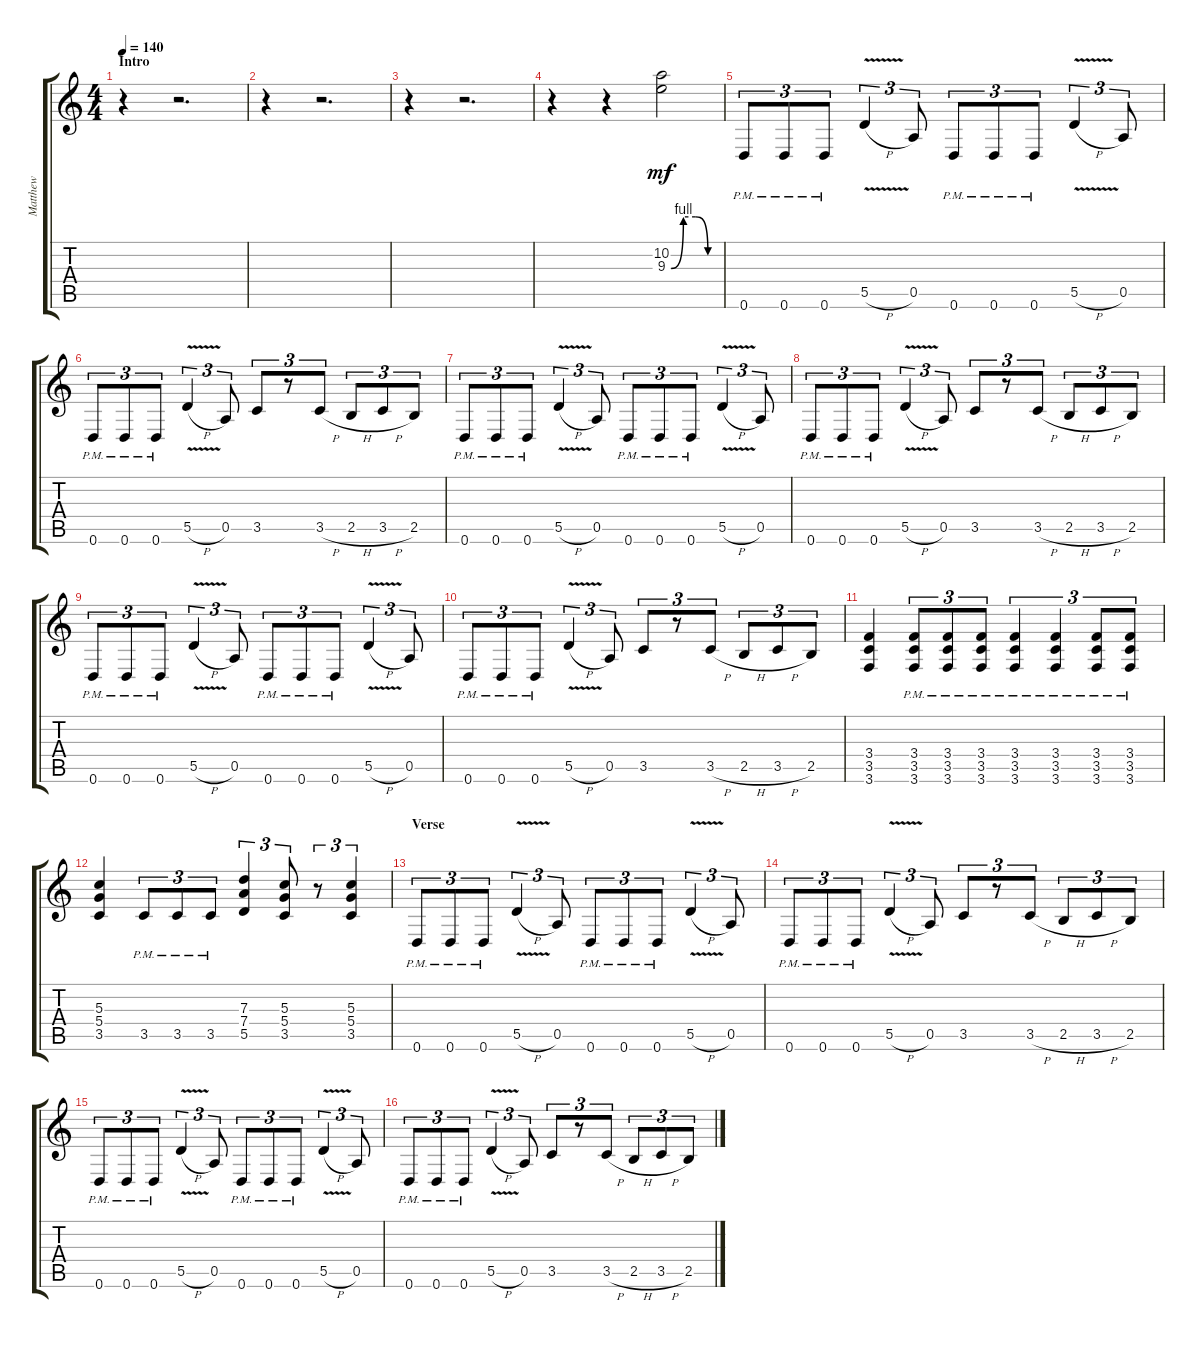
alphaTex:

\track ("Matthew" "Matthew") {instrument distortionguitar}
\staff {score tabs}
\tuning (E4 B3 G3 D3 A2 D2) {hide}
\ts (4 4)
\section ("" "Intro")
\tempo 140
\clef g2
\ks c
r.4{dy mf instrument distortionguitar} r.2{d} |
r.4 r.2{d} |
r.4 r.2{d} |
r.4 r.4 (10.2 9.3{be (custom 0 0 15 4 30 4 45 0 60 0)}).2 |
0.6{pm}.8{tu (3 2)} 0.6{pm}.8{tu (3 2)} 0.6{pm}.8{tu (3 2)} 5.5{v h}.4{tu (3 2)} 0.5.8{tu (3 2)} 0.6{pm}.8{tu (3 2)} 0.6{pm}.8{tu (3 2)} 0.6{pm}.8{tu (3 2)} 5.5{v h}.4{tu (3 2)} 0.5.8{tu (3 2)} |
0.6{pm}.8{tu (3 2)} 0.6{pm}.8{tu (3 2)} 0.6{pm}.8{tu (3 2)} 5.5{v h}.4{tu (3 2)} 0.5.8{tu (3 2)} 3.5.8{tu (3 2)} r.8{tu (3 2)} 3.5{h}.8{tu (3 2)} 2.5{h}.8{tu (3 2)} 3.5{h}.8{tu (3 2)} 2.5.8{tu (3 2)} |
0.6{pm}.8{tu (3 2)} 0.6{pm}.8{tu (3 2)} 0.6{pm}.8{tu (3 2)} 5.5{v h}.4{tu (3 2)} 0.5.8{tu (3 2)} 0.6{pm}.8{tu (3 2)} 0.6{pm}.8{tu (3 2)} 0.6{pm}.8{tu (3 2)} 5.5{v h}.4{tu (3 2)} 0.5.8{tu (3 2)} |
0.6{pm}.8{tu (3 2)} 0.6{pm}.8{tu (3 2)} 0.6{pm}.8{tu (3 2)} 5.5{v h}.4{tu (3 2)} 0.5.8{tu (3 2)} 3.5.8{tu (3 2)} r.8{tu (3 2)} 3.5{h}.8{tu (3 2)} 2.5{h}.8{tu (3 2)} 3.5{h}.8{tu (3 2)} 2.5.8{tu (3 2)} |
0.6{pm}.8{tu (3 2)} 0.6{pm}.8{tu (3 2)} 0.6{pm}.8{tu (3 2)} 5.5{v h}.4{tu (3 2)} 0.5.8{tu (3 2)} 0.6{pm}.8{tu (3 2)} 0.6{pm}.8{tu (3 2)} 0.6{pm}.8{tu (3 2)} 5.5{v h}.4{tu (3 2)} 0.5.8{tu (3 2)} |
0.6{pm}.8{tu (3 2)} 0.6{pm}.8{tu (3 2)} 0.6{pm}.8{tu (3 2)} 5.5{v h}.4{tu (3 2)} 0.5.8{tu (3 2)} 3.5.8{tu (3 2)} r.8{tu (3 2)} 3.5{h}.8{tu (3 2)} 2.5{h}.8{tu (3 2)} 3.5{h}.8{tu (3 2)} 2.5.8{tu (3 2)} |
(3.4 3.5 3.6).4 (3.4{pm} 3.5{pm} 3.6{pm}).8{tu (3 2)} (3.4{pm} 3.5{pm} 3.6{pm}).8{tu (3 2)} (3.4{pm} 3.5{pm} 3.6{pm}).8{tu (3 2)} (3.4{pm} 3.5{pm} 3.6{pm}).4{tu (3 2)} (3.4{pm} 3.5{pm} 3.6{pm}).4{tu (3 2)} (3.4{pm} 3.5{pm} 3.6{pm}).8{tu (3 2)} (3.4{pm} 3.5{pm} 3.6{pm}).8{tu (3 2)} |
(5.3 5.4 3.5).4 3.5{pm}.8{tu (3 2)} 3.5{pm}.8{tu (3 2)} 3.5{pm}.8{tu (3 2)} (7.3 7.4 5.5).4{tu (3 2)} (5.3 5.4 3.5).8{tu (3 2)} r.8{tu (3 2)} (5.3 5.4 3.5).4{tu (3 2)} |
\section ("" "Verse")
0.6{pm}.8{tu (3 2)} 0.6{pm}.8{tu (3 2)} 0.6{pm}.8{tu (3 2)} 5.5{v h}.4{tu (3 2)} 0.5.8{tu (3 2)} 0.6{pm}.8{tu (3 2)} 0.6{pm}.8{tu (3 2)} 0.6{pm}.8{tu (3 2)} 5.5{v h}.4{tu (3 2)} 0.5.8{tu (3 2)} |
0.6{pm}.8{tu (3 2)} 0.6{pm}.8{tu (3 2)} 0.6{pm}.8{tu (3 2)} 5.5{v h}.4{tu (3 2)} 0.5.8{tu (3 2)} 3.5.8{tu (3 2)} r.8{tu (3 2)} 3.5{h}.8{tu (3 2)} 2.5{h}.8{tu (3 2)} 3.5{h}.8{tu (3 2)} 2.5.8{tu (3 2)} |
0.6{pm}.8{tu (3 2)} 0.6{pm}.8{tu (3 2)} 0.6{pm}.8{tu (3 2)} 5.5{v h}.4{tu (3 2)} 0.5.8{tu (3 2)} 0.6{pm}.8{tu (3 2)} 0.6{pm}.8{tu (3 2)} 0.6{pm}.8{tu (3 2)} 5.5{v h}.4{tu (3 2)} 0.5.8{tu (3 2)} |
0.6{pm}.8{tu (3 2)} 0.6{pm}.8{tu (3 2)} 0.6{pm}.8{tu (3 2)} 5.5{v h}.4{tu (3 2)} 0.5.8{tu (3 2)} 3.5.8{tu (3 2)} r.8{tu (3 2)} 3.5{h}.8{tu (3 2)} 2.5{h}.8{tu (3 2)} 3.5{h}.8{tu (3 2)} 2.5.8{tu (3 2)}
